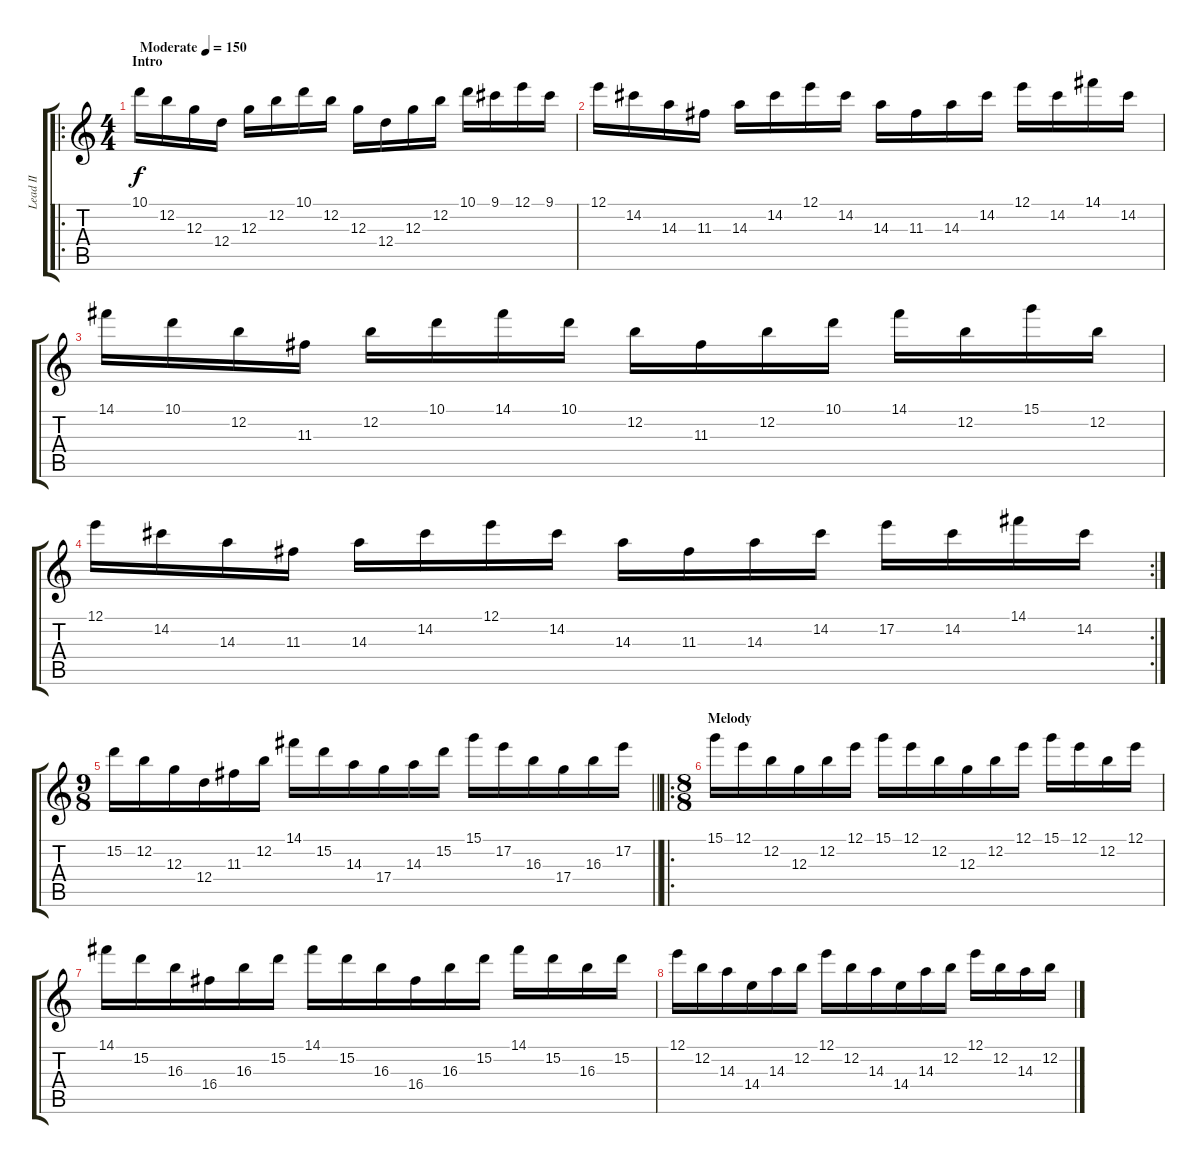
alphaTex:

\track ("Lead II" "Lead II") {instrument distortionguitar}
\staff {score tabs}
\tuning (E4 B3 G3 D3 A2 E2) {hide}
\ro
\ts (4 4)
\section ("" "Intro")
\tempo (150 "Moderate")
\clef g2
\ks c
10.1.16{dy f instrument distortionguitar} 12.2.16 12.3.16 12.4.16 12.3.16 12.2.16 10.1.16 12.2.16 12.3.16 12.4.16 12.3.16 12.2.16 10.1.16 9.1.16 12.1.16 9.1.16 |
12.1.16 14.2.16 14.3.16 11.3.16 14.3.16 14.2.16 12.1.16 14.2.16 14.3.16 11.3.16 14.3.16 14.2.16 12.1.16 14.2.16 14.1.16 14.2.16 |
14.1.16 10.1.16 12.2.16 11.3.16 12.2.16 10.1.16 14.1.16 10.1.16 12.2.16 11.3.16 12.2.16 10.1.16 14.1.16 12.2.16 15.1.16 12.2.16 |
\rc 2
12.1.16 14.2.16 14.3.16 11.3.16 14.3.16 14.2.16 12.1.16 14.2.16 14.3.16 11.3.16 14.3.16 14.2.16 17.2.16 14.2.16 14.1.16 14.2.16 |
\ts (9 8)
\barLineRight lightlight
15.2.16 12.2.16 12.3.16 12.4.16 11.3.16 12.2.16 14.1.16 15.2.16 14.3.16 17.4.16 14.3.16 15.2.16 15.1.16 17.2.16 16.3.16 17.4.16 16.3.16 17.2.16 |
\ro
\ts (8 8)
\section ("" "Melody")
15.1.16 12.1.16 12.2.16 12.3.16 12.2.16 12.1.16 15.1.16 12.1.16 12.2.16 12.3.16 12.2.16 12.1.16 15.1.16 12.1.16 12.2.16 12.1.16 |
14.1.16 15.2.16 16.3.16 16.4.16 16.3.16 15.2.16 14.1.16 15.2.16 16.3.16 16.4.16 16.3.16 15.2.16 14.1.16 15.2.16 16.3.16 15.2.16 |
12.1.16 12.2.16 14.3.16 14.4.16 14.3.16 12.2.16 12.1.16 12.2.16 14.3.16 14.4.16 14.3.16 12.2.16 12.1.16 12.2.16 14.3.16 12.2.16
